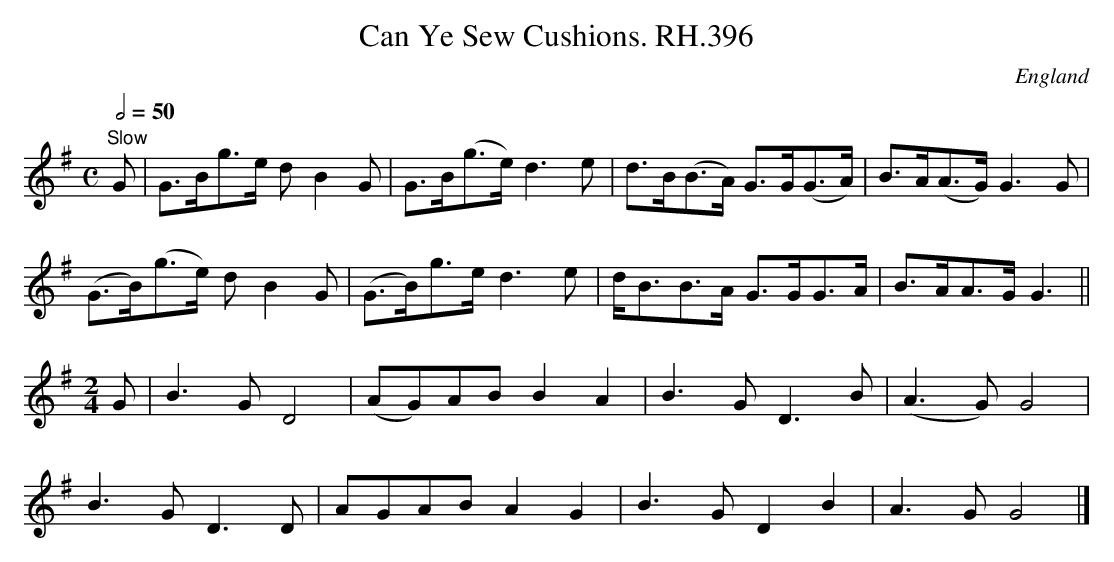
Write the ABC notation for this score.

X:1
T:Can Ye Sew Cushions. RH.396
O:England
M:C
L:1/8
Q:2/4=50
K:G major
"Slow"G|G>Bg>e d B2G|G>B(g>e)d3e|\
d>B(B>A) G>G(G>A)|B>A(A>G)G3G|!
(G>B)(g>e) dB2G|(G>B)g>ed3e|\
d<BB>A G>GG>A|B>AA>GG3||!
M:2/4
G|B3G D4|(AG)AB B2A2|B3G D3B|(A3G) G4|!
B3G D3D|AGAB A2G2|B3G D2B2|A3G G4|]
